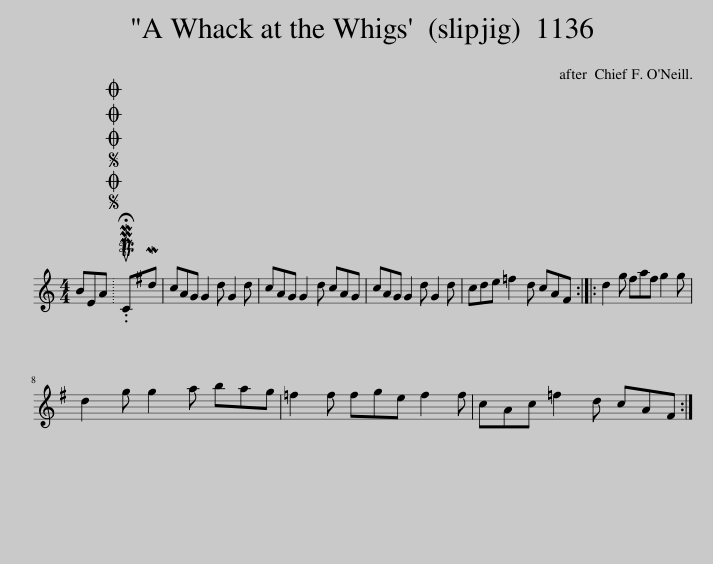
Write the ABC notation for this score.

X:1
L:1/8
M:4/4
I:linebreak $
K:C
V:1 treble
V:1
 BEA |SOSOOO .!fermata!PMTuCMd | cAG G2 d G2 d | cAG G2 d cAG | cAG G2 d G2 d | %5
 cde =f2 d cA^F :: d2 g ^faf g2 g |$ d2 g g2 a bag | =f2 f fge f2 f | cAc =f2 d cA^F :| %10
